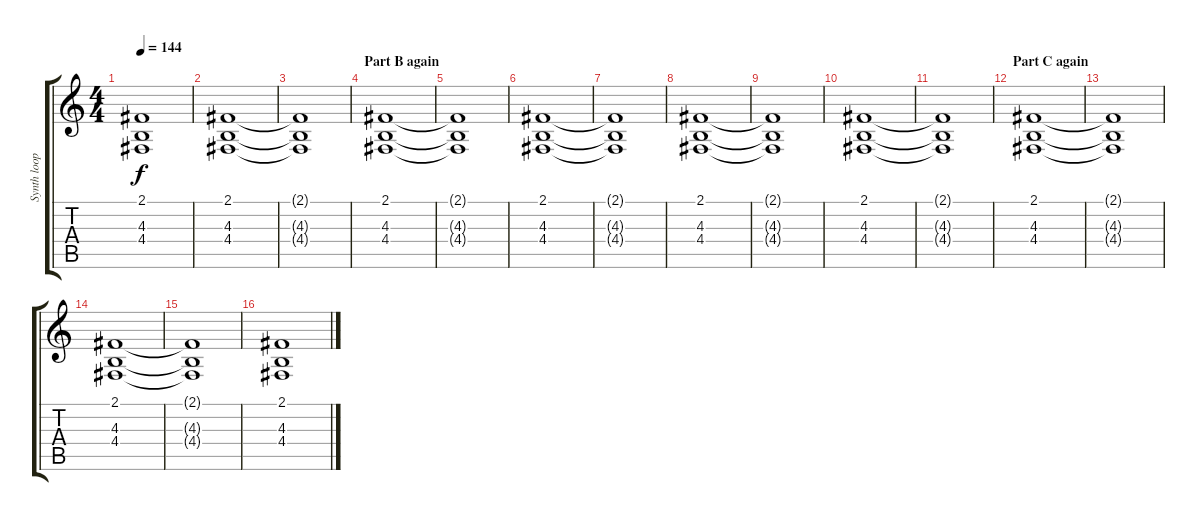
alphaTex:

\track ("Synth loop 2" "Synth loop") {instrument drawbarorgan}
\staff {score tabs}
\tuning (E4 B3 G3 D3 A2 E2) {hide}
\ts (4 4)
\tempo 144
\clef g2
\ks c
(2.1{t} 4.3{t} 4.4{t}).1{dy f} |
(2.1 4.3 4.4).1 |
(2.1{t} 4.3{t} 4.4{t}).1 |
\section ("" "Part B again")
(2.1 4.3 4.4).1 |
(2.1{t} 4.3{t} 4.4{t}).1 |
(2.1 4.3 4.4).1 |
(2.1{t} 4.3{t} 4.4{t}).1 |
(2.1 4.3 4.4).1 |
(2.1{t} 4.3{t} 4.4{t}).1 |
(2.1 4.3 4.4).1 |
(2.1{t} 4.3{t} 4.4{t}).1 |
\section ("" "Part C again")
(2.1 4.3 4.4).1 |
(2.1{t} 4.3{t} 4.4{t}).1 |
(2.1 4.3 4.4).1 |
(2.1{t} 4.3{t} 4.4{t}).1 |
(2.1 4.3 4.4).1
